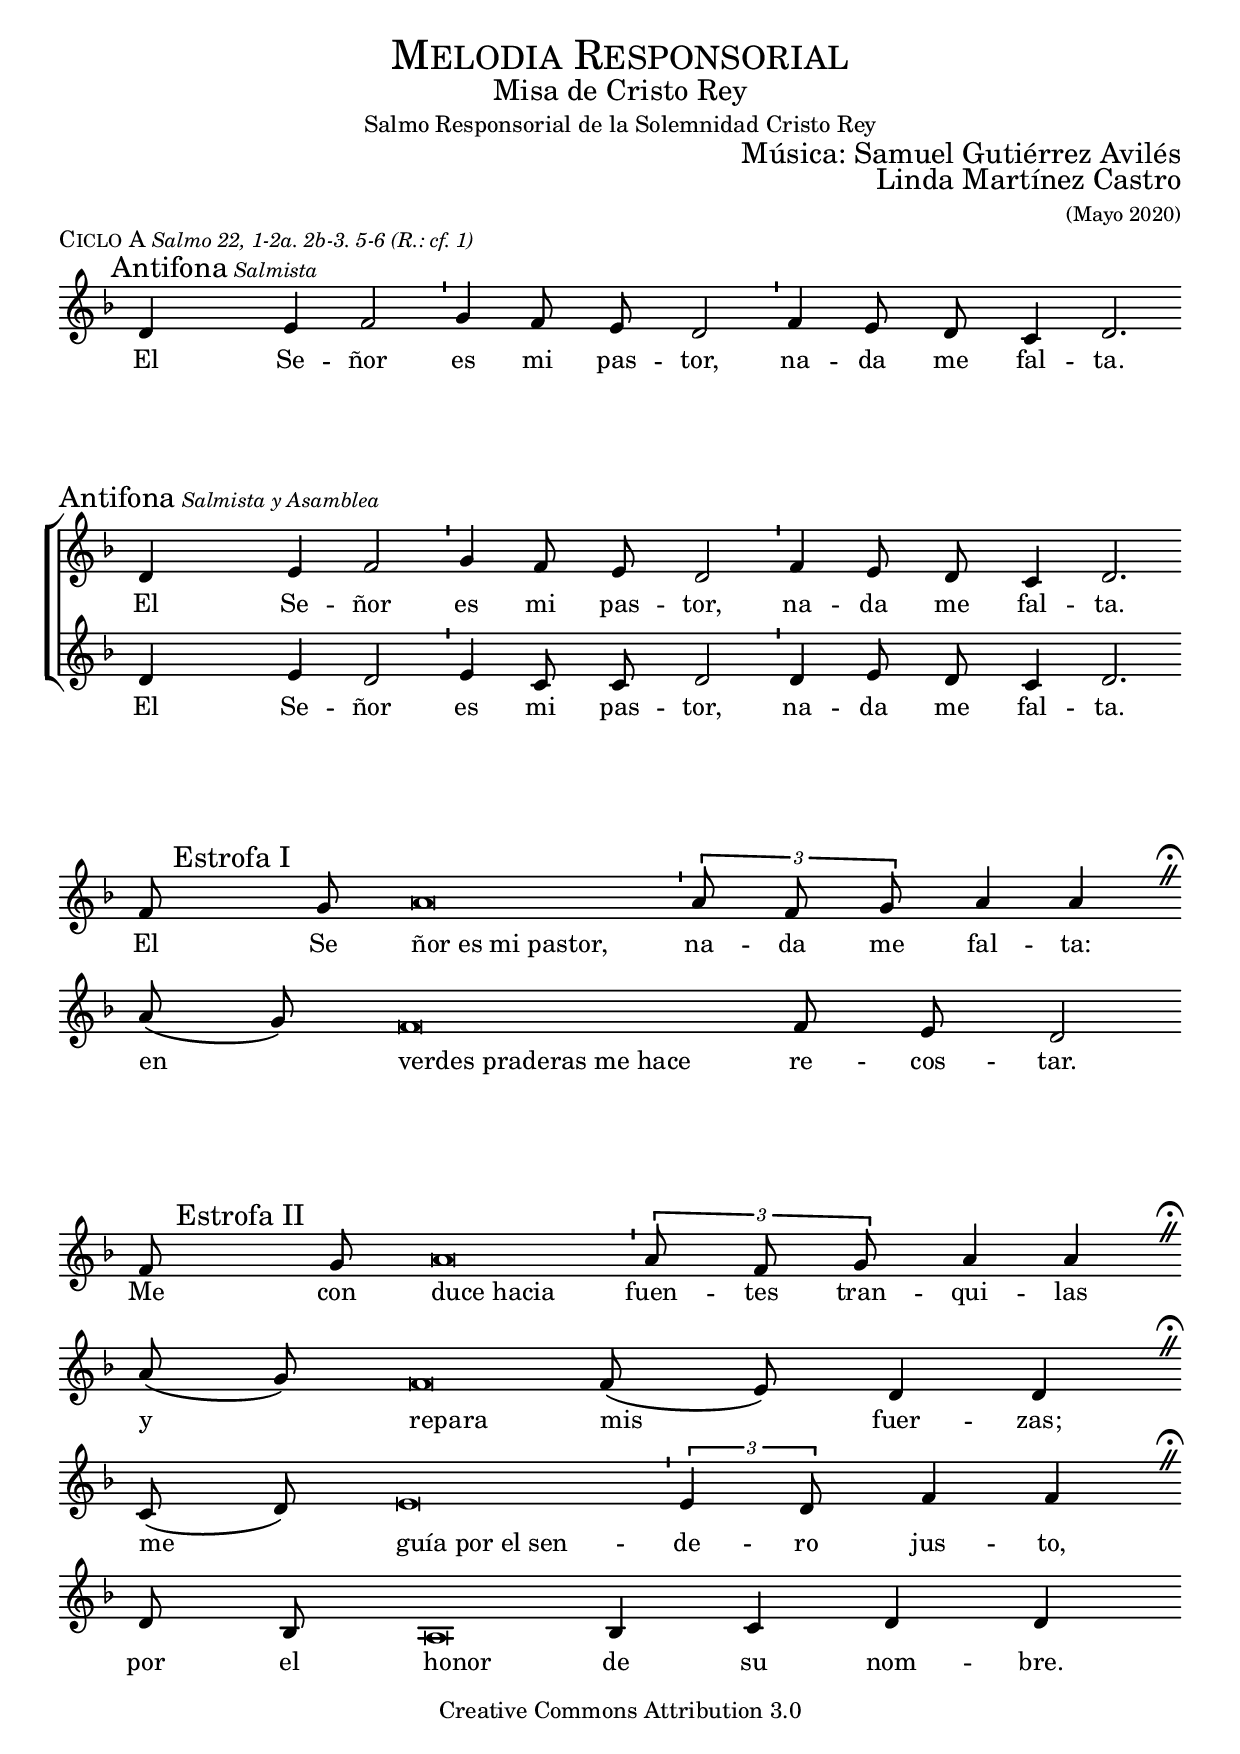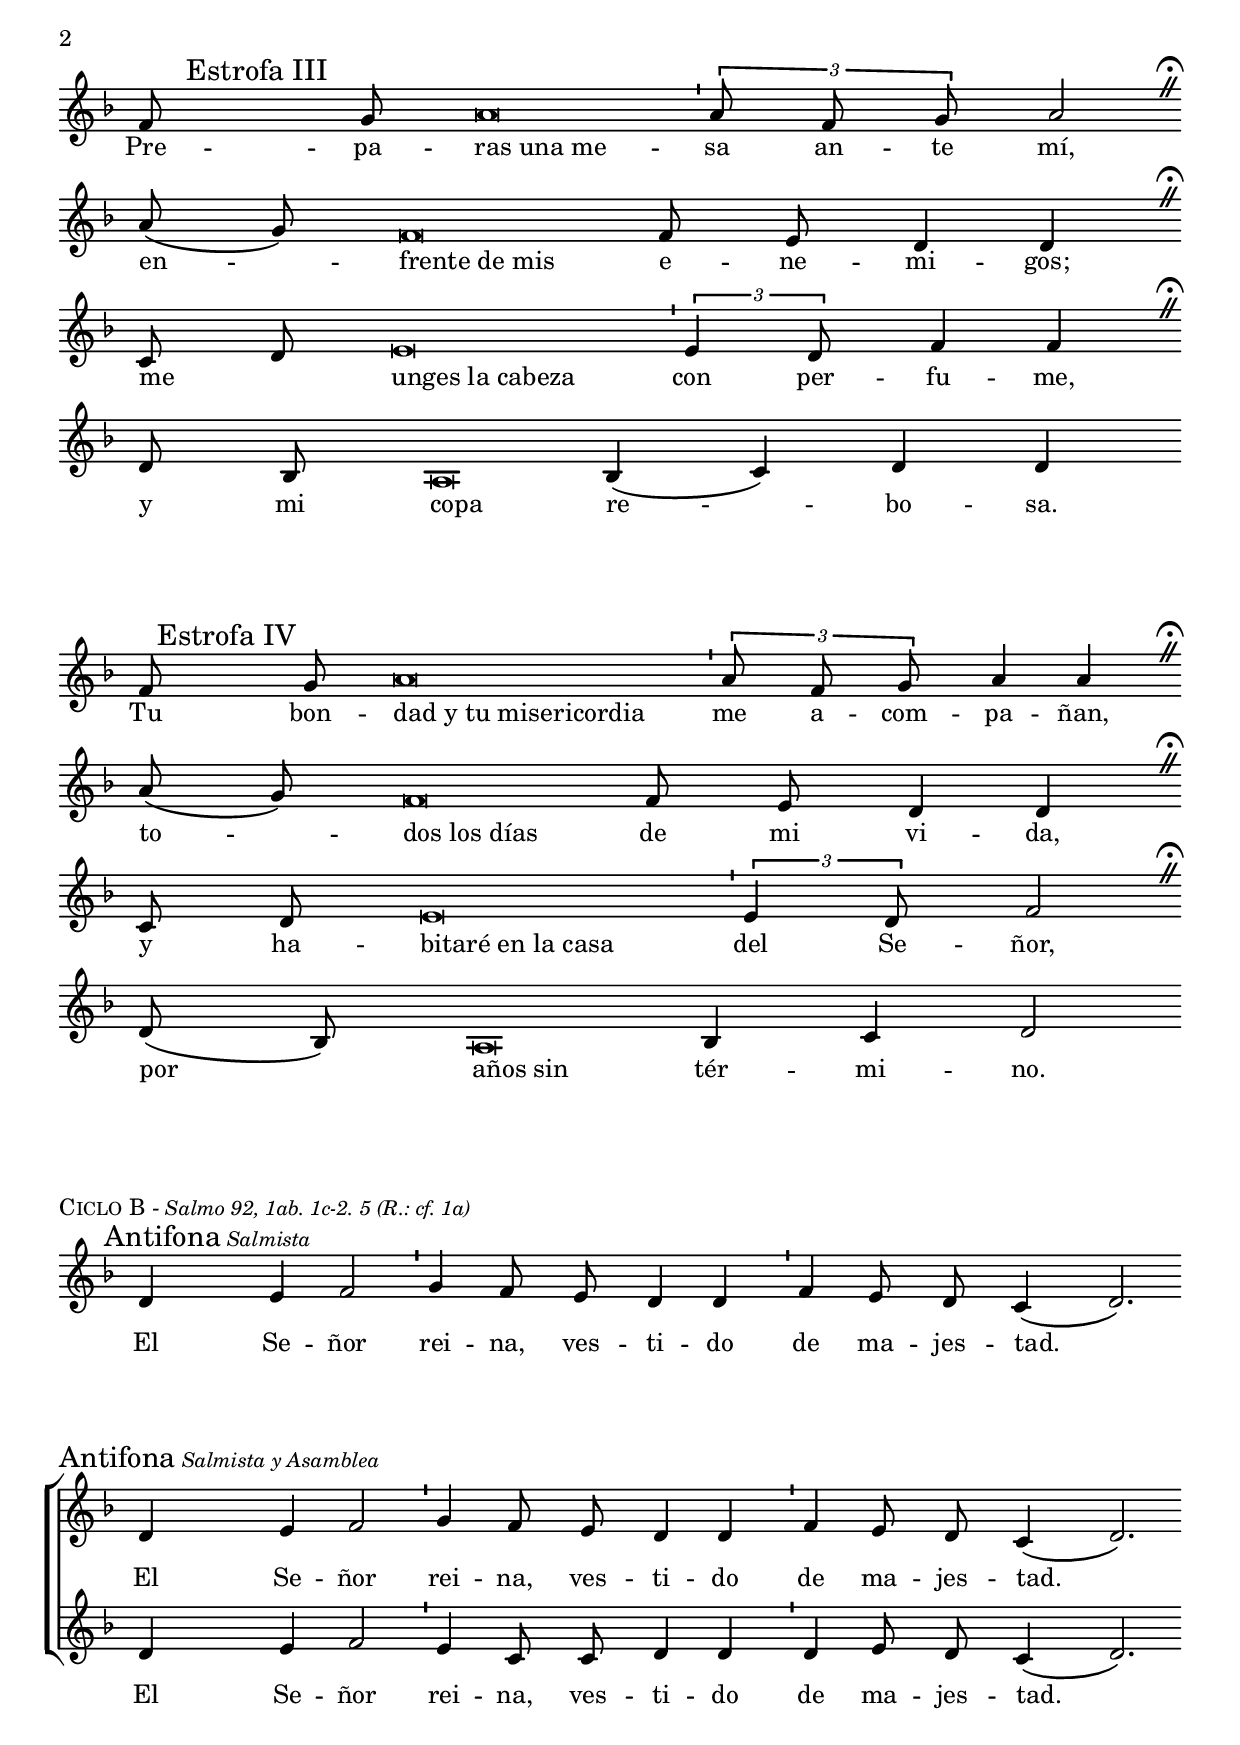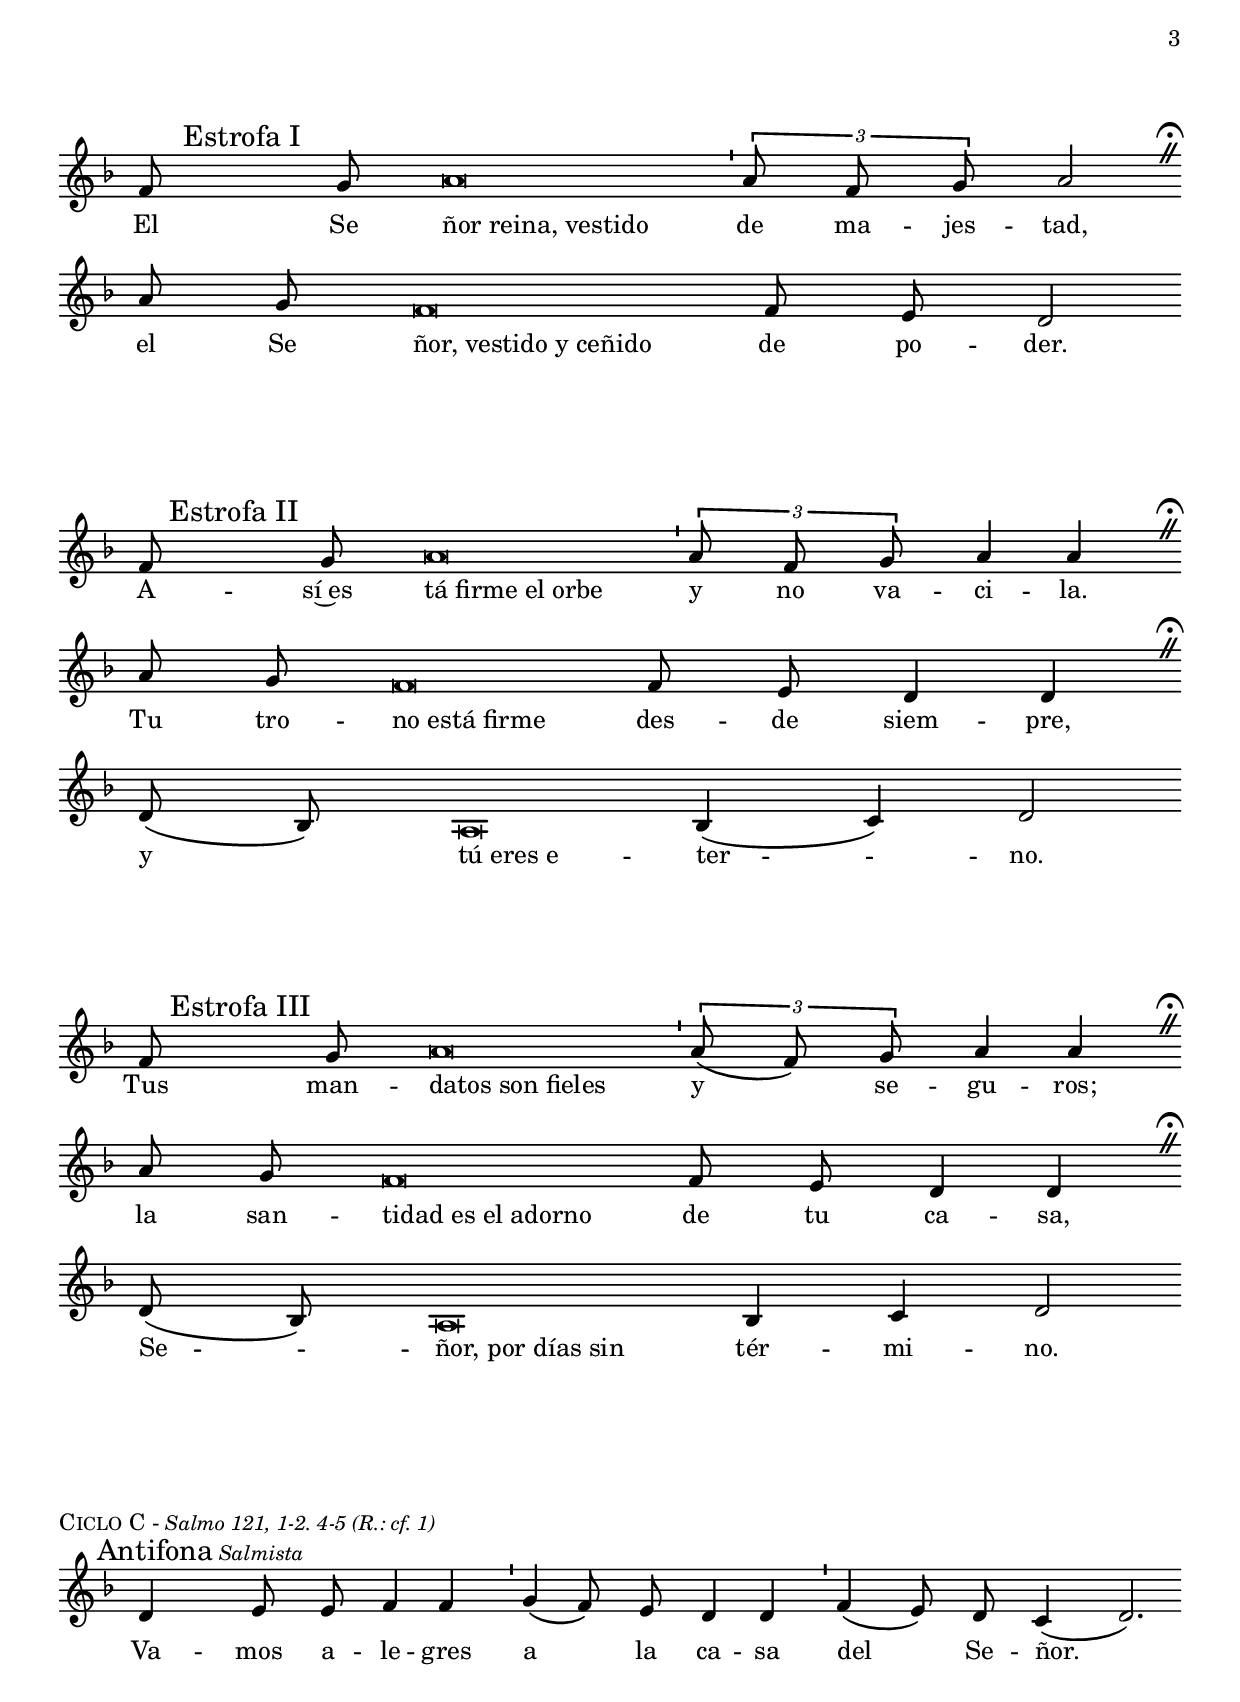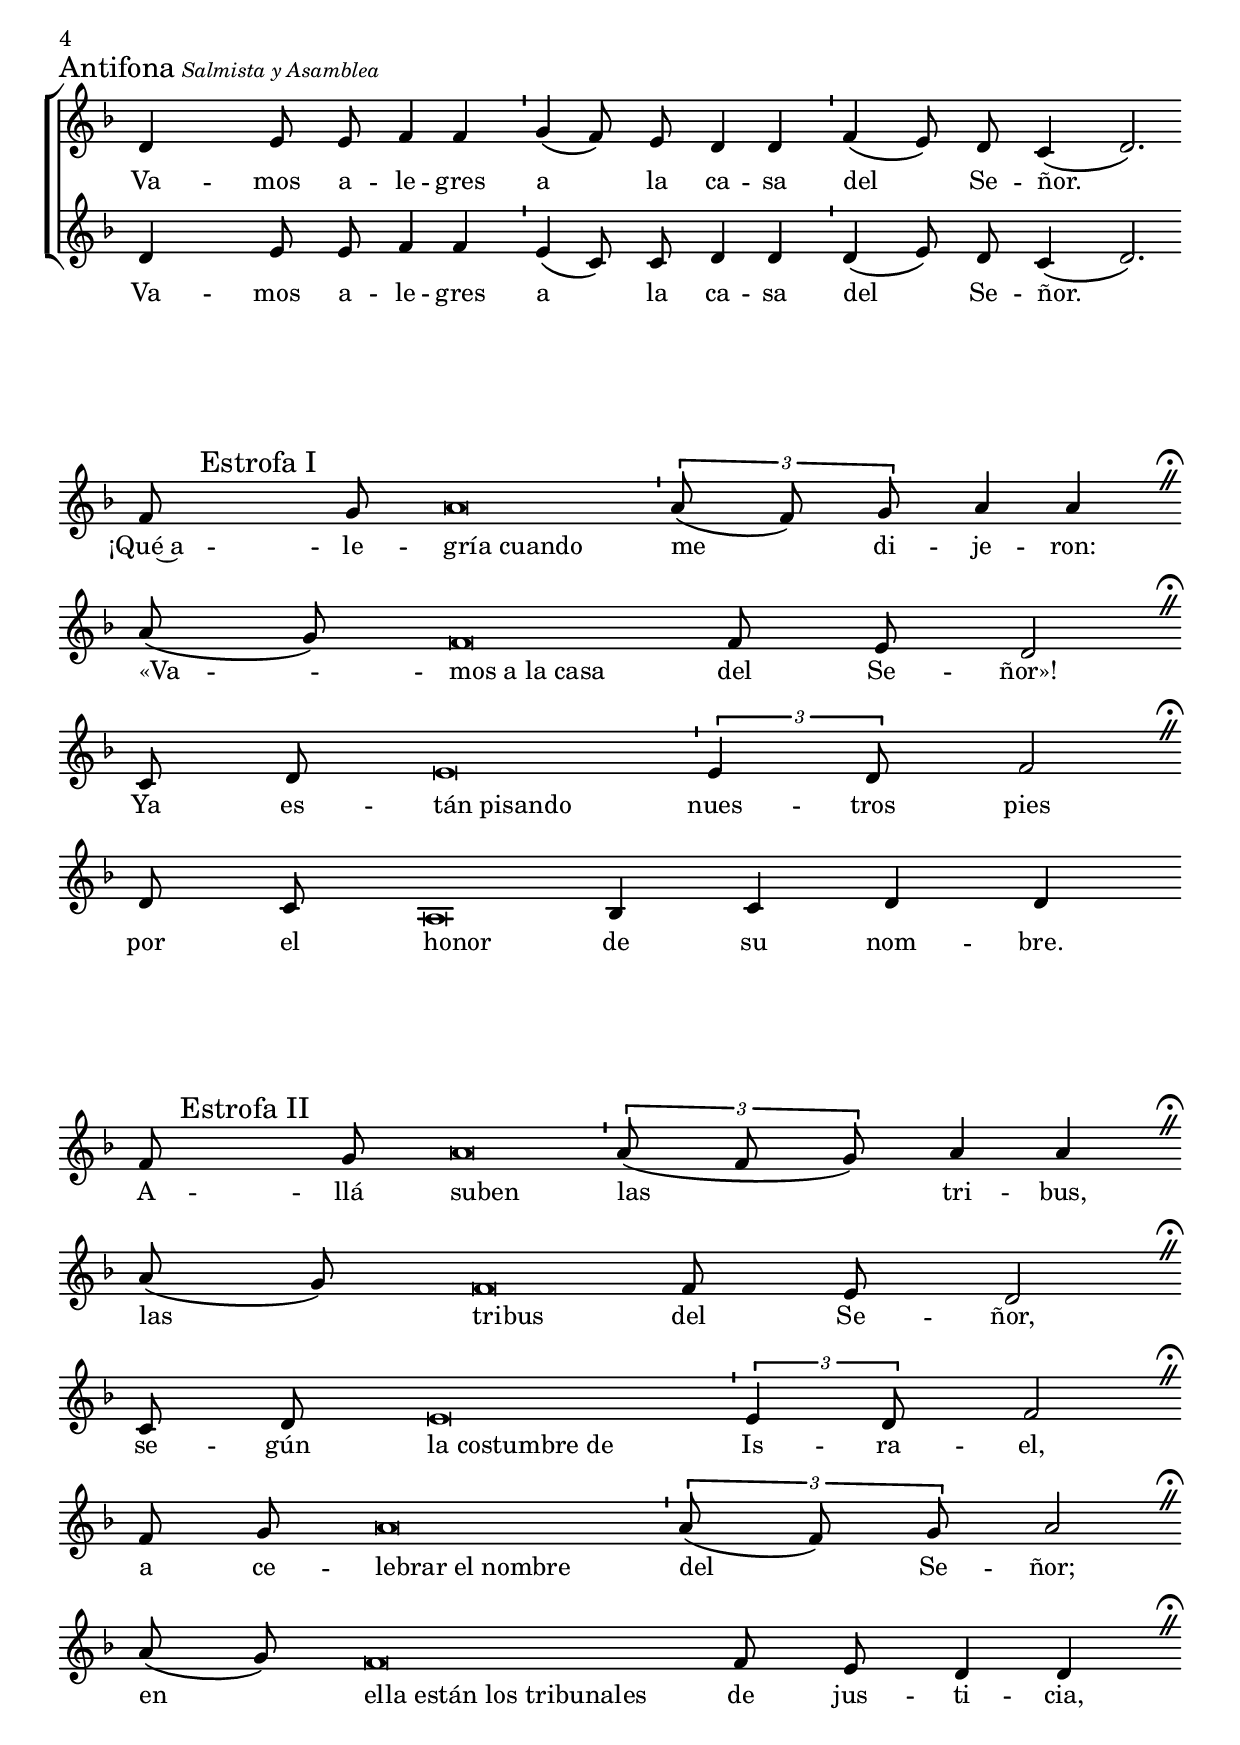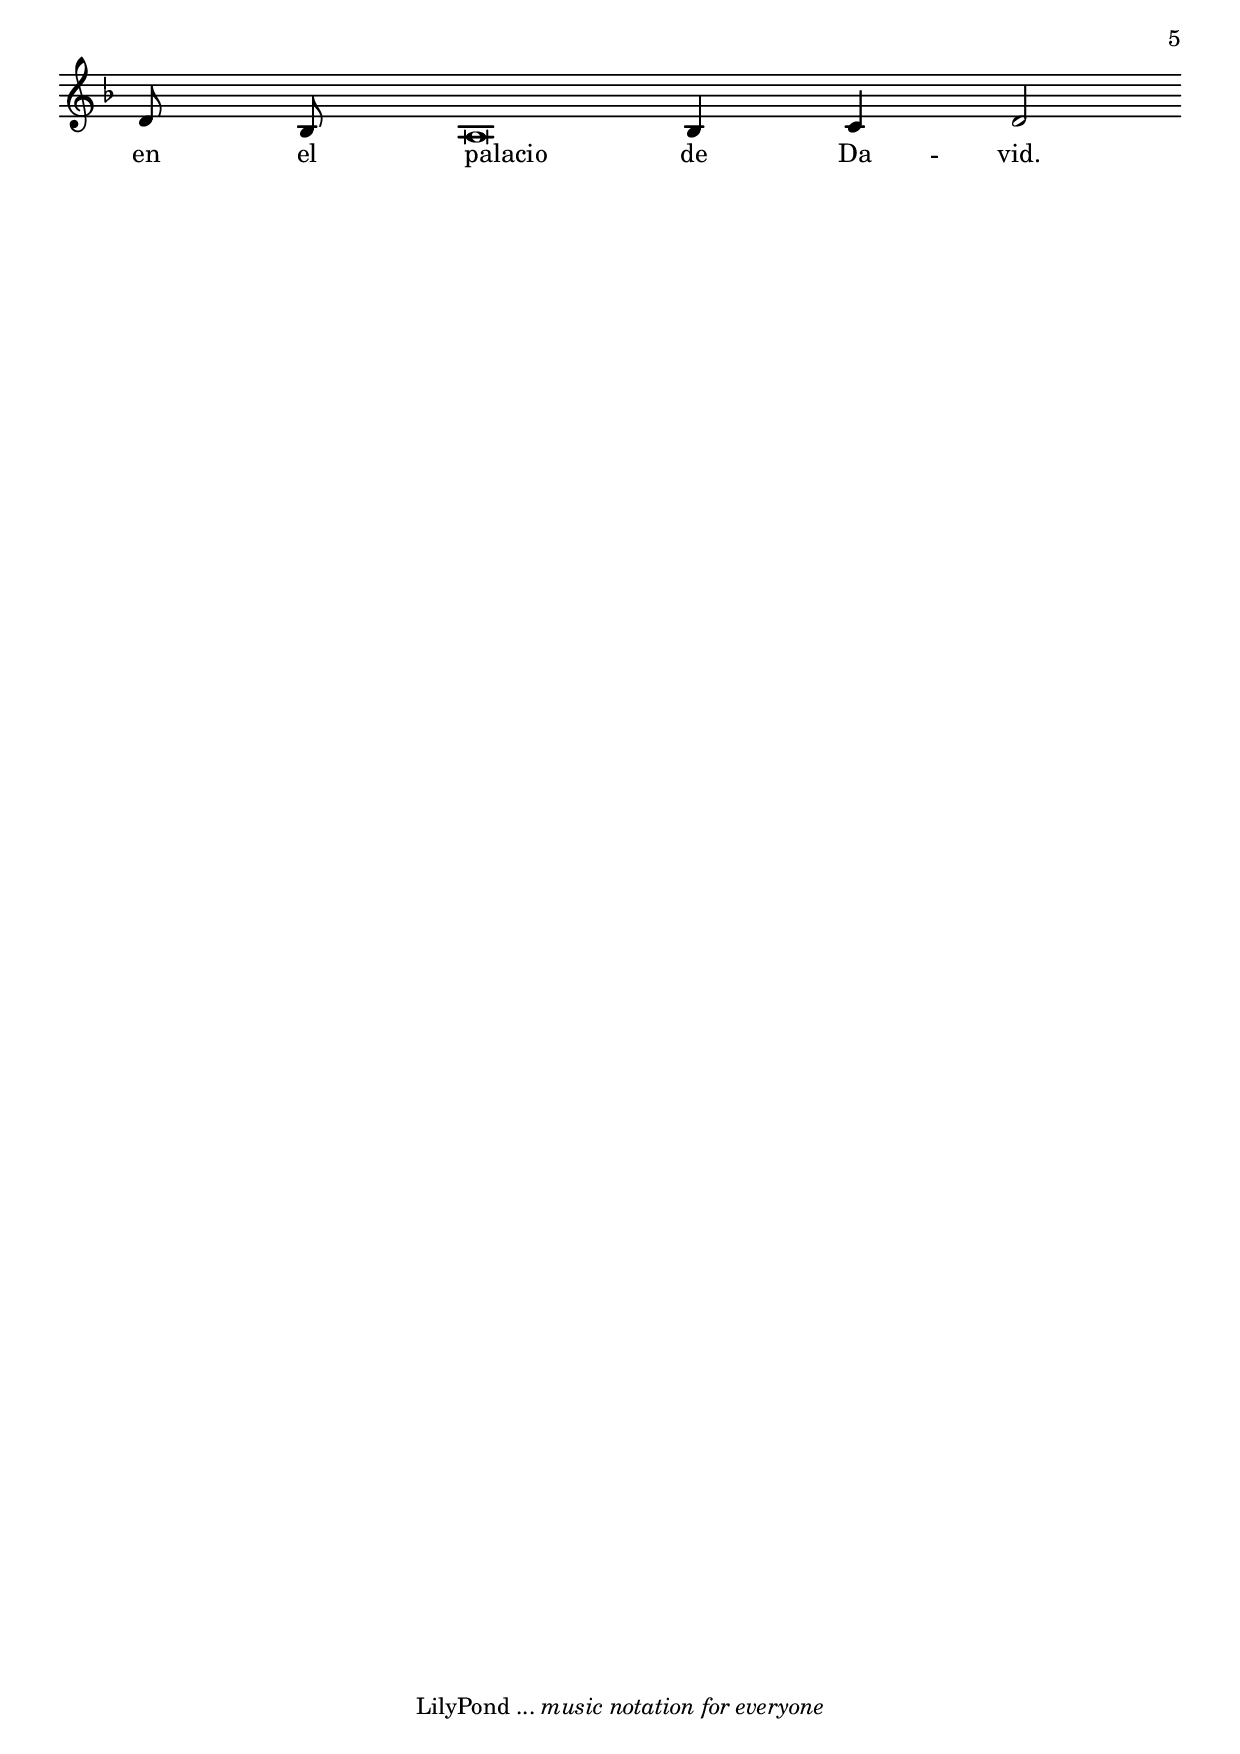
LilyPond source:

% ****************************************************************
%	Melodia Responsorial - Melodia inspirada en las composiciones de Pbro Lucien Deiss
%	by serach.sam@
% ****************************************************************
\language "espanol"
\version "2.19.82"

% --- includes
\include "gregorian.ly"

%#(set-global-staff-size 19)


% --- Cabecera
\markup { \fill-line { \center-column { \fontsize #5 \smallCaps "Melodia Responsorial" \fontsize #2 "Misa de Cristo Rey" "Salmo Responsorial de la Solemnidad Cristo Rey"} } }
\markup { \fill-line { " " \right-column { \fontsize #2 "Música: Samuel Gutiérrez Avilés" } } }
\markup { \fill-line { " " \right-column { \fontsize #2 "Linda Martínez Castro" \small "(Mayo 2020)" } } }
\header {
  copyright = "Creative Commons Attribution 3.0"
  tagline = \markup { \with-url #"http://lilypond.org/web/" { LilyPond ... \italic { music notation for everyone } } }
  breakbefore = ##t
}

% --- Ciclo B
% --- acordes
harmony_stanza = \new ChordNames {
  \chordmode {
    \italianChords
    re4:m do4 re2:m do2 re2:m sib,2 do4 re2.:m
  }
}

% --- Antifona
\score {
  <<
    %\harmony_stanza
    \new Staff <<
      %\set Staff.midiInstrument = "clarinet"
      \new Voice = "melody" \relative do' {
        \set Score.timing = ##f
        %\tempo "Adagio" 4 = 70
        \time 4/4
        \key re \minor

        re4 \mark \markup{ "Antifona" \small \italic "Salmista"} mi fa2  \divisioMinima
        sol4 fa8 mi re2 \divisioMinima
        fa4 mi8 re do4 re2. \finalis \break
        s32
      }
      \new Lyrics \lyricsto "melody" {
        El Se -- ñor es mi pas -- tor, na -- da me fal -- ta.
      }
    >>
  >>
  \header {
    piece = \markup { \smallCaps "Ciclo A" \italic \small "Salmo 22, 1-2a. 2b-3. 5-6 (R.: cf. 1)"}
  }
  \midi {}
  \layout {
    ragged-right = ##f
    \context {
      \Staff
      \remove "Time_signature_engraver"
      \remove "Bar_engraver"
      \RemoveEmptyStaves
    }
    \context {
      \Score
      barAlways = ##t
    }
  }
}

% --- Antifona Repeticion
\score {
  \new StaffGroup = "Antifona" <<
    %\harmony_stanza
    \new Staff <<
      %\set Staff.midiInstrument = "clarinet"
      \new Voice = "melody" \relative do' {
        \set Score.timing = ##f
        %\tempo "Adagio" 4 = 70
        \time 4/4
        \key re \minor

        re4 \mark \markup{ "Antifona" \small \italic "Salmista y Asamblea"} mi fa2 \divisioMinima
        sol4 fa8 mi re2 \divisioMinima
        fa4 mi8 re do4 re2. \finalis \break
        s32
      }
      \new Lyrics \lyricsto "melody" {
        El Se -- ñor es mi pas -- tor, na -- da me fal -- ta.
      }
    >>
    \new Staff <<
      %\set Staff.midiInstrument = "oboe"
      \new Voice = "contramelody" \relative do' {
        \set Score.timing = ##f
        %\tempo "Adagio" 4 = 70
        \time 4/4
        \key re \minor

        re4 mi re2   \divisioMinima
        mi4 do8 do re2 \divisioMinima
        re4 mi8 re do4 re2. \finalis \break
        s32
      }
      \new Lyrics \lyricsto "contramelody" {
        El Se -- ñor es mi pas -- tor, na -- da me fal -- ta.
      }
    >>
  >>
  \midi {}
  \layout {
    ragged-right = ##f
    \context {
      \Staff
      \remove "Time_signature_engraver"
      \remove "Bar_engraver"
      \RemoveEmptyStaves
    }
    \context {
      \Score
      barAlways = ##t
    }
  }
}

% Estrofa I
harmony_stanza_antifona = \new ChordNames {
  \chordmode {
    \italianChords
    re4:m fa \breve R4 la2
    la4:7 sib\breve R4 re2:m
  }
}

\score {
  <<
    %\harmony_stanza_antifona
    \new Staff <<
      %\set Staff.midiInstrument = "oboe"
      \new Voice = "melody" \relative do' {
        \set Score.timing = ##f
        %\tempo "Adagio" 4 = 70
        \time 4/4
        \key re \minor

        fa8 \mark \markup{ "Estrofa I" } sol la \breve \divisioMinima \tuplet 3/2 {la8 fa sol} la4 la \divisioMaxima \break
        la8( sol) fa \breve fa8 mi re2 \finalis \break
        s32
      }
      \new Lyrics \lyricsto "melody" {
        El Se
        \once \override LyricText.self-alignment-X = #-1
        "ñor es mi pastor," na -- da me fal -- ta:
        en
        \once \override LyricText.self-alignment-X = #-1
        "verdes praderas me hace" re -- cos -- tar.
      }
    >>
  >>
  \midi {}
  \layout {
    ragged-right = ##f
    \context {
      \Staff
      \remove "Time_signature_engraver"
      \remove "Bar_engraver"
      \RemoveEmptyStaves
    }
    \context {
      \Score
      barAlways = ##t
    }
  }
}

% Estrofa II
harmony_stanza_estrofa = \new ChordNames {
  \chordmode {
    \italianChords
    re4:m fa \breve R4 la2
    la4:7 sib \breve R4 re2:m
    la4:m do \breve R4 sib2
    R4 fa \breve sol4:m do4 re2:m
  }
}

\score {
  <<
    %\harmony_stanza_estrofa
    \new Staff <<
      \set Staff.midiInstrument = "oboe"
      \new Voice = "melody" \relative do' {
        \set Score.timing = ##f
        %\tempo "Adagio" 4 = 70
        \time 4/4
        \key re \minor

        fa8 \mark \markup{ "Estrofa II" } sol la \breve \divisioMinima \tuplet 3/2 {la8 fa sol} la4 la \divisioMaxima \break
        la8( sol) fa \breve fa8( mi) re4 re \divisioMaxima \break
        do8( re) mi \breve \divisioMinima \tuplet 3/2 { mi4 re8 } fa4 fa \divisioMaxima \break
        re8 sib la \breve sib4 do re4 re \finalis \break
        s32
      }
      \new Lyrics \lyricsto "melody" {
        Me con
        \once \override LyricText.self-alignment-X = #-1
        "duce hacia" fuen -- tes tran -- qui -- las
        y
        \once \override LyricText.self-alignment-X = #-1
        "repara" mis fuer -- zas;
        me
        \once \override LyricText.self-alignment-X = #-1
        "guía por el sen" -- de -- ro jus -- to,
        por el
        \once \override LyricText.self-alignment-X = #-1
        "honor" de su nom -- bre.
      }
    >>
  >>
  \midi {}
  \layout {
    ragged-right = ##f
    \context {
      \Staff
      \remove "Time_signature_engraver"
      \remove "Bar_engraver"
      \RemoveEmptyStaves
    }
    \context {
      \Score
      barAlways = ##t
    }
  }
}

% Estrofa III
\score {
  <<
    %\harmony_stanza_estrofa
    \new Staff <<
      %\set Staff.midiInstrument = "oboe"
      \new Voice = "melody" \relative do' {
        \set Score.timing = ##f
        %\tempo "Adagio" 4 = 70
        \time 4/4
        \key re \minor

        fa8 \mark \markup{ "Estrofa III" } sol la \breve \divisioMinima \tuplet 3/2 {la8 fa sol} la2 \divisioMaxima \break
        la8( sol) fa \breve fa8 mi re4 re \divisioMaxima \break
        do8 re mi \breve \divisioMinima \tuplet 3/2 { mi4 re8 } fa4 fa \divisioMaxima \break
        re8 sib la \breve sib4( do) re4 re \finalis \break
        s32
      }
      \new Lyrics \lyricsto "melody" {
        Pre -- pa --
        \once \override LyricText.self-alignment-X = #-1
        "ras una me" -- sa an -- te mí,
        en --
        \once \override LyricText.self-alignment-X = #-1
        "frente de mis" e -- ne -- mi -- gos;
        me _
        \once \override LyricText.self-alignment-X = #-1
        "unges la cabeza" con per -- fu -- me,
        y mi
        \once \override LyricText.self-alignment-X = #-1
        "copa" re -- bo -- sa.
      }
    >>
  >>
  \midi {}
  \layout {
    ragged-right = ##f
    \context {
      \Staff
      \remove "Time_signature_engraver"
      \remove "Bar_engraver"
      \RemoveEmptyStaves
    }
    \context {
      \Score
      barAlways = ##t
    }
  }
}

% Estrofa IV
\score {
  <<
    %\harmony_stanza_estrofa
    \new Staff <<
      %\set Staff.midiInstrument = "oboe"
      \new Voice = "melody" \relative do' {
        \set Score.timing = ##f
        %\tempo "Adagio" 4 = 70
        \time 4/4
        \key re \minor

        fa8 \mark \markup{ "Estrofa IV" } sol la \breve \divisioMinima \tuplet 3/2 {la8 fa sol} la4 la \divisioMaxima \break
        la8( sol) fa \breve fa8 mi re4 re \divisioMaxima \break
        do8 re mi \breve \divisioMinima \tuplet 3/2 { mi4 re8 } fa2 \divisioMaxima \break
        re8( sib) la \breve sib4 do re2 \finalis \break
        s32
      }
      \new Lyrics \lyricsto "melody" {
        Tu bon --
        \once \override LyricText.self-alignment-X = #-1
        "dad y tu misericordia" me a -- com -- pa -- ñan,
        to --
        \once \override LyricText.self-alignment-X = #-1
        "dos los días" de mi vi -- da,
        y ha --
        \once \override LyricText.self-alignment-X = #-1
        "bitaré en la casa" del Se -- ñor,
        por
        \once \override LyricText.self-alignment-X = #-1
        "años sin" tér -- mi -- no.
      }
    >>
  >>
  \midi {}
  \layout {
    ragged-right = ##f
    \context {
      \Staff
      \remove "Time_signature_engraver"
      \remove "Bar_engraver"
      \RemoveEmptyStaves
    }
    \context {
      \Score
      barAlways = ##t
    }
  }
}

% --- Ciclo B
% --- acordes
harmony_stanza_b = \new ChordNames {
  \chordmode {
    \italianChords
    re4:m do4 re2:m do2 re2:m sib,2 do4 re2.:m
  }
}

% --- Antifona
\score {
  <<
    %\harmony_stanza_b
    \new Staff <<
      %\set Staff.midiInstrument = "clarinet"
      \new Voice = "melody" \relative do' {
        \set Score.timing = ##f
        %\tempo "Adagio" 4 = 70
        \time 4/4
        \key re \minor

        re4 \mark \markup{ "Antifona" \small \italic "Salmista"} mi fa2  \divisioMinima
        sol4 fa8 mi re4 re \divisioMinima
        fa4 mi8 re do4( re2.) \finalis \break
        s32
      }
      \new Lyrics \lyricsto "melody" {
        El Se -- ñor rei -- na, ves -- ti -- do de ma -- jes -- tad.
      }
    >>
  >>
  \header {
    piece = \markup { \smallCaps "Ciclo B" - \italic \small "Salmo 92, 1ab. 1c-2. 5 (R.: cf. 1a)" }
  }
  \midi {}
  \layout {
    ragged-right = ##f
    \context {
      \Staff
      \remove "Time_signature_engraver"
      \remove "Bar_engraver"
      \RemoveEmptyStaves
    }
    \context {
      \Score
      barAlways = ##t
    }
  }
}

% --- Antifona Repeticion
\score {
  \new StaffGroup = "Antifona" <<
    %\harmony_stanza
    \new Staff <<
      %\set Staff.midiInstrument = "clarinet"
      \new Voice = "melody" \relative do' {
        \set Score.timing = ##f
        %\tempo "Adagio" 4 = 70
        \time 4/4
        \key re \minor

        re4 \mark \markup{ "Antifona" \small \italic "Salmista y Asamblea"} mi fa2 \divisioMinima
        sol4 fa8 mi re4 re \divisioMinima
        fa4 mi8 re do4( re2.) \finalis \break
        s32
      }
      \new Lyrics \lyricsto "melody" {
        El Se -- ñor rei -- na, ves -- ti -- do de ma -- jes -- tad.
      }
    >>
    \new Staff <<
      %\set Staff.midiInstrument = "oboe"
      \new Voice = "contramelody" \relative do' {
        \set Score.timing = ##f
        %\tempo "Adagio" 4 = 70
        \time 4/4
        \key re \minor

        re4 mi fa2   \divisioMinima
        mi4 do8 do re4 re \divisioMinima
        re4 mi8 re do4( re2.) \finalis \break
        s32
      }
      \new Lyrics \lyricsto "contramelody" {
        El Se -- ñor rei -- na, ves -- ti -- do de ma -- jes -- tad.
      }
    >>
  >>
  \midi {}
  \layout {
    ragged-right = ##f
    \context {
      \Staff
      \remove "Time_signature_engraver"
      \remove "Bar_engraver"
      \RemoveEmptyStaves
    }
    \context {
      \Score
      barAlways = ##t
    }
  }
}

\score {
  <<
    %\harmony_stanza_antifona
    \new Staff <<
      %\set Staff.midiInstrument = "oboe"
      \new Voice = "melody" \relative do' {
        \set Score.timing = ##f
        %\tempo "Adagio" 4 = 70
        \time 4/4
        \key re \minor

        fa8 \mark \markup{ "Estrofa I" } sol la \breve \divisioMinima \tuplet 3/2 {la8 fa sol} la2 \divisioMaxima \break
        la8 sol fa \breve fa8 mi re2 \finalis \break
        s32
      }
      \new Lyrics \lyricsto "melody" {
        El Se
        \once \override LyricText.self-alignment-X = #-1
        "ñor reina, vestido" de ma -- jes -- tad,
        el Se
        \once \override LyricText.self-alignment-X = #-1
        "ñor, vestido y ceñido" de po -- der.
      }
    >>
  >>
  \midi {}
  \layout {
    ragged-right = ##f
    \context {
      \Staff
      \remove "Time_signature_engraver"
      \remove "Bar_engraver"
      \RemoveEmptyStaves
    }
    \context {
      \Score
      barAlways = ##t
    }
  }
}

\score {
  <<
    %\harmony_stanza_estrofa
    \new Staff <<
      \set Staff.midiInstrument = "oboe"
      \new Voice = "melody" \relative do' {
        \set Score.timing = ##f
        %\tempo "Adagio" 4 = 70
        \time 4/4
        \key re \minor

        fa8 \mark \markup{ "Estrofa II" } sol la \breve \divisioMinima \tuplet 3/2 {la8 fa sol} la4 la \divisioMaxima \break
        la8 sol fa \breve fa8 mi re4 re \divisioMaxima \break
        re8( sib) la \breve sib4( do) re2 \finalis \break
        s32
      }
      \new Lyrics \lyricsto "melody" {
        A -- sí~es
        \once \override LyricText.self-alignment-X = #-1
        "tá firme el orbe" y no va -- ci -- la.
        Tu tro --
        \once \override LyricText.self-alignment-X = #-1
        "no está firme" des -- de siem -- pre,
        y
        \once \override LyricText.self-alignment-X = #-1
        "tú eres e" -- ter -- no.
      }
    >>
  >>
  \midi {}
  \layout {
    ragged-right = ##f
    \context {
      \Staff
      \remove "Time_signature_engraver"
      \remove "Bar_engraver"
      \RemoveEmptyStaves
    }
    \context {
      \Score
      barAlways = ##t
    }
  }
}

\score {
  <<
    %\harmony_stanza_estrofa
    \new Staff <<
      \set Staff.midiInstrument = "oboe"
      \new Voice = "melody" \relative do' {
        \set Score.timing = ##f
        %\tempo "Adagio" 4 = 70
        \time 4/4
        \key re \minor

        fa8 \mark \markup{ "Estrofa III" } sol la \breve \divisioMinima \tuplet 3/2 {la8( fa) sol} la4 la \divisioMaxima \break
        la8 sol fa \breve fa8 mi re4 re \divisioMaxima \break
        re8( sib) la \breve sib4 do re2 \finalis \break
        s32
      }
      \new Lyrics \lyricsto "melody" {
        Tus man --
        \once \override LyricText.self-alignment-X = #-1
        "datos son fieles" y se -- gu -- ros;
        la san --
        \once \override LyricText.self-alignment-X = #-1
        "tidad es el adorno" de tu ca -- sa,
        Se --
        \once \override LyricText.self-alignment-X = #-1
        "ñor, por días sin" tér -- mi -- no.
      }
    >>
  >>
  \midi {}
  \layout {
    ragged-right = ##f
    \context {
      \Staff
      \remove "Time_signature_engraver"
      \remove "Bar_engraver"
      \RemoveEmptyStaves
    }
    \context {
      \Score
      barAlways = ##t
    }
  }
}

% --- Antifona
\score {
  <<
    %\harmony_stanza_b
    \new Staff <<
      %\set Staff.midiInstrument = "clarinet"
      \new Voice = "melody" \relative do' {
        \set Score.timing = ##f
        %\tempo "Adagio" 4 = 70
        \time 4/4
        \key re \minor

        re4 \mark \markup{ "Antifona" \small \italic "Salmista"} mi8 mi fa4 fa  \divisioMinima
        sol4( fa8) mi re4 re \divisioMinima
        fa4( mi8) re do4( re2.) \finalis \break
        s32
      }
      \new Lyrics \lyricsto "melody" {
        Va -- mos a -- le -- gres a  la ca -- sa del Se -- ñor.
      }
    >>
  >>
  \header {
    piece = \markup { \smallCaps "Ciclo C" - \italic \small "Salmo 121, 1-2. 4-5 (R.: cf. 1)" }
  }
  \midi {}
  \layout {
    ragged-right = ##f
    \context {
      \Staff
      \remove "Time_signature_engraver"
      \remove "Bar_engraver"
      \RemoveEmptyStaves
    }
    \context {
      \Score
      barAlways = ##t
    }
  }
}

% --- Antifona Repeticion
\score {
  \new StaffGroup = "Antifona" <<
    %\harmony_stanza
    \new Staff <<
      %\set Staff.midiInstrument = "clarinet"
      \new Voice = "melody" \relative do' {
        \set Score.timing = ##f
        %\tempo "Adagio" 4 = 70
        \time 4/4
        \key re \minor

        re4 \mark \markup{ "Antifona" \small \italic "Salmista y Asamblea"} mi8 mi fa4 fa \divisioMinima
        sol4( fa8) mi re4 re \divisioMinima
        fa4( mi8) re do4( re2.) \finalis \break
        s32
      }
      \new Lyrics \lyricsto "melody" {
        Va -- mos a -- le -- gres a la ca -- sa del Se -- ñor.
      }
    >>
    \new Staff <<
      %\set Staff.midiInstrument = "oboe"
      \new Voice = "contramelody" \relative do' {
        \set Score.timing = ##f
        %\tempo "Adagio" 4 = 70
        \time 4/4
        \key re \minor

        re4 mi8 mi fa4 fa \divisioMinima
        mi4( do8) do re4 re \divisioMinima
        re4( mi8) re do4( re2.) \finalis \break
        s32
      }
      \new Lyrics \lyricsto "contramelody" {
        Va -- mos a -- le -- gres a la ca -- sa del Se -- ñor.
      }
    >>
  >>
  \midi {}
  \layout {
    ragged-right = ##f
    \context {
      \Staff
      \remove "Time_signature_engraver"
      \remove "Bar_engraver"
      \RemoveEmptyStaves
    }
    \context {
      \Score
      barAlways = ##t
    }
  }
}

\score {
  <<
    %\harmony_stanza_estrofa
    \new Staff <<
      \set Staff.midiInstrument = "oboe"
      \new Voice = "melody" \relative do' {
        \set Score.timing = ##f
        %\tempo "Adagio" 4 = 70
        \time 4/4
        \key re \minor

        fa8 \mark \markup{ "Estrofa I" } sol la \breve \divisioMinima \tuplet 3/2 {la8( fa) sol} la4 la \divisioMaxima \break
        la8( sol) fa \breve fa8 mi re2 \divisioMaxima \break
        do8 re mi \breve \divisioMinima \tuplet 3/2 { mi4 re8 } fa2 \divisioMaxima \break
        re8 do la \breve sib4 do re4 re \finalis \break
        s32
      }
      \new Lyrics \lyricsto "melody" {
        ¡Qué~a -- le --
        \once \override LyricText.self-alignment-X = #-1
        "gría cuando" me di -- je -- ron:
        «Va --
        \once \override LyricText.self-alignment-X = #-1
        "mos a la casa" del Se -- ñor»!
        Ya es --
        \once \override LyricText.self-alignment-X = #-1
        "tán pisando" nues -- tros pies
        por el
        \once \override LyricText.self-alignment-X = #-1
        "honor" de su nom -- bre.
      }
    >>
  >>
  \midi {}
  \layout {
    ragged-right = ##f
    \context {
      \Staff
      \remove "Time_signature_engraver"
      \remove "Bar_engraver"
      \RemoveEmptyStaves
    }
    \context {
      \Score
      barAlways = ##t
    }
  }
}

\score {
  <<
    %\harmony_stanza_estrofa
    \new Staff <<
      \set Staff.midiInstrument = "oboe"
      \new Voice = "melody" \relative do' {
        \set Score.timing = ##f
        %\tempo "Adagio" 4 = 70
        \time 4/4
        \key re \minor

        fa8 \mark \markup{ "Estrofa II" } sol la \breve \divisioMinima \tuplet 3/2 {la8( fa sol)} la4 la \divisioMaxima \break
        la8( sol) fa \breve fa8 mi re2 \divisioMaxima \break
        do8 re mi \breve \divisioMinima \tuplet 3/2 { mi4 re8 } fa2 \divisioMaxima \break
        fa8 sol la \breve \divisioMinima \tuplet 3/2 {la8( fa) sol} la2 \divisioMaxima \break
        la8( sol) fa \breve fa8 mi re4 re \divisioMaxima \break
        re8 sib la \breve sib4 do re2 \finalis \break
        s32
      }
      \new Lyrics \lyricsto "melody" {
        A -- llá
        \once \override LyricText.self-alignment-X = #-1
        "suben" las tri -- bus,
        las
        \once \override LyricText.self-alignment-X = #-1
        "tribus" del Se -- ñor,
        se -- gún
        \once \override LyricText.self-alignment-X = #-1
        "la costumbre de" Is -- ra -- el,
        a ce --
        \once \override LyricText.self-alignment-X = #-1
        "lebrar el nombre" del Se -- ñor;
        en
        \once \override LyricText.self-alignment-X = #-1
        "ella están los tribunales" de jus -- ti -- cia,
        en el
        \once \override LyricText.self-alignment-X = #-1
        "palacio" de Da -- vid.
      }
    >>
  >>
  \midi {}
  \layout {
    ragged-right = ##f
    \context {
      \Staff
      \remove "Time_signature_engraver"
      \remove "Bar_engraver"
      \RemoveEmptyStaves
    }
    \context {
      \Score
      barAlways = ##t
    }
  }
}

% --- Papel
\paper{
  #(set-default-paper-size "letter")
  page-breaking = #ly:page-turn-breaking
}
